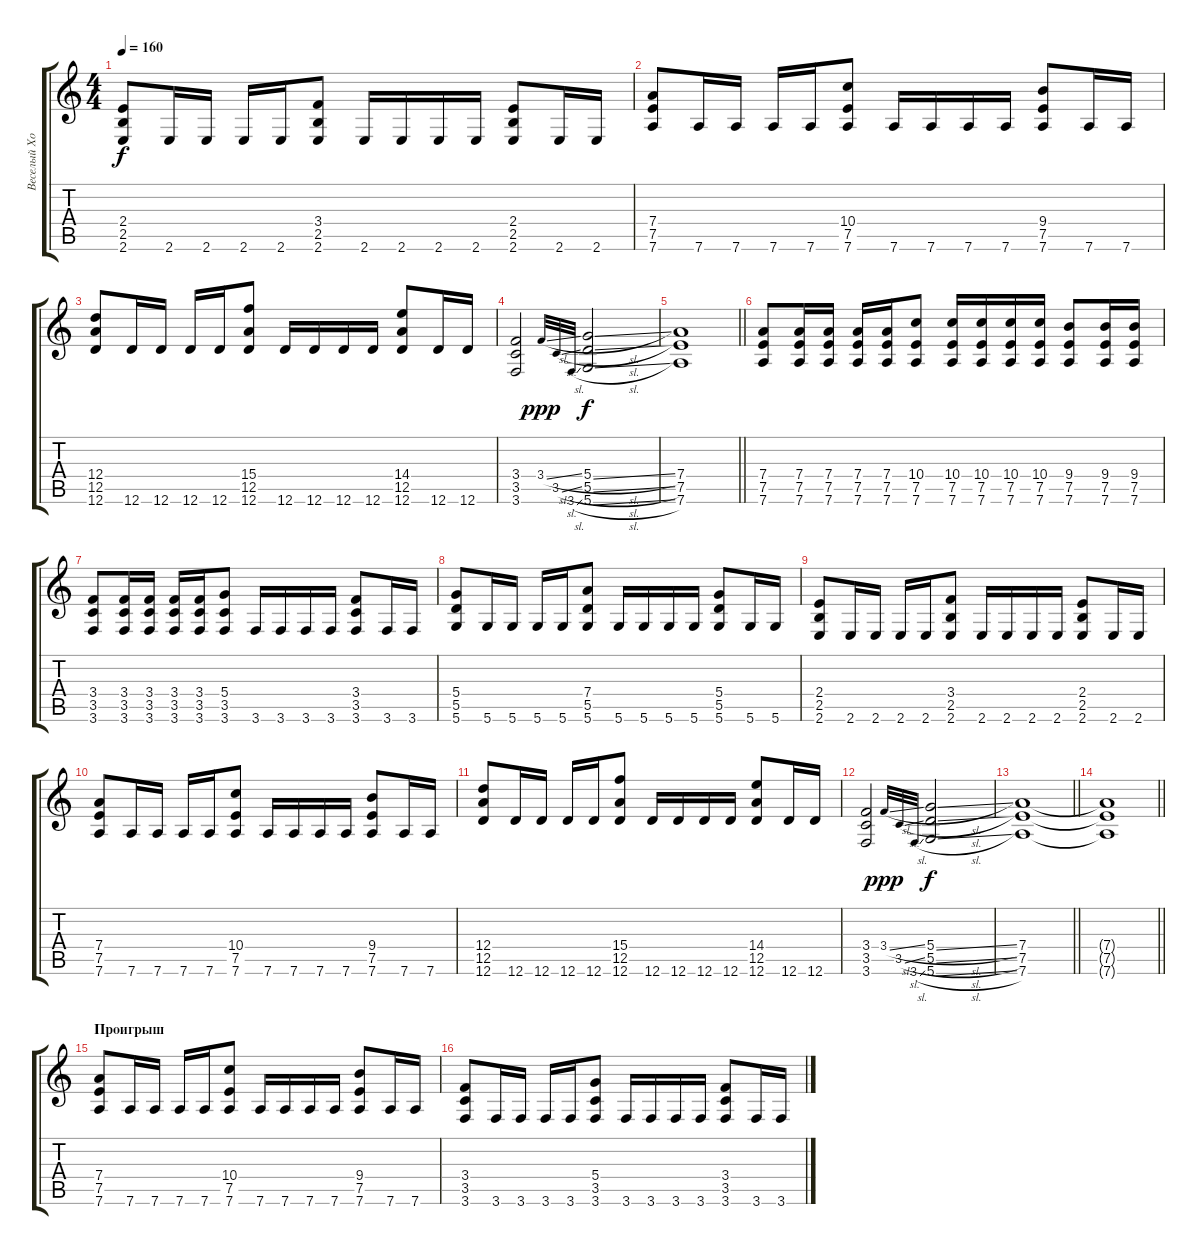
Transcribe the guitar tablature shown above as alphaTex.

\track ("Веселый Хоббитт" "Веселый Хо") {instrument overdrivenguitar}
\staff {score tabs}
\tuning (E4 B3 G3 D3 A2 D2) {hide}
\ts (4 4)
\tempo 160
\clef g2
\ks c
(2.4 2.5 2.6).8{dy f} 2.6.16 2.6.16 2.6.16 2.6.16 (3.4 2.5 2.6).8 2.6.16 2.6.16 2.6.16 2.6.16 (2.4 2.5 2.6).8 2.6.16 2.6.16 |
(7.4 7.5 7.6).8 7.6.16 7.6.16 7.6.16 7.6.16 (10.4 7.5 7.6).8 7.6.16 7.6.16 7.6.16 7.6.16 (9.4 7.5 7.6).8 7.6.16 7.6.16 |
(12.4 12.5 12.6).8 12.6.16 12.6.16 12.6.16 12.6.16 (15.4 12.5 12.6).8 12.6.16 12.6.16 12.6.16 12.6.16 (14.4 12.5 12.6).8 12.6.16 12.6.16 |
(3.4 3.5 3.6).2 3.4{sl}.32{gr onbeat dy ppp} 3.5{sl}.32{gr onbeat} 3.6{sl}.32{gr onbeat} (5.4{sl} 5.5{sl} 5.6{sl}).2{dy f} |
\barLineRight lightlight
(7.4 7.5 7.6).1 |
(7.4 7.5 7.6).8{instrument overdrivenguitar} (7.4 7.5 7.6).16 (7.4 7.5 7.6).16 (7.4 7.5 7.6).16 (7.4 7.5 7.6).16 (10.4 7.5 7.6).8 (10.4 7.5 7.6).16 (10.4 7.5 7.6).16 (10.4 7.5 7.6).16 (10.4 7.5 7.6).16 (9.4 7.5 7.6).8 (9.4 7.5 7.6).16 (9.4 7.5 7.6).16 |
(3.4 3.5 3.6).8 (3.4 3.5 3.6).16 (3.4 3.5 3.6).16 (3.4 3.5 3.6).16 (3.4 3.5 3.6).16 (5.4 3.5 3.6).8 3.6.16 3.6.16 3.6.16 3.6.16 (3.4 3.5 3.6).8 3.6.16 3.6.16 |
(5.4 5.5 5.6).8 5.6.16 5.6.16 5.6.16 5.6.16 (7.4 5.5 5.6).8 5.6.16 5.6.16 5.6.16 5.6.16 (5.4 5.5 5.6).8 5.6.16 5.6.16 |
(2.4 2.5 2.6).8 2.6.16 2.6.16 2.6.16 2.6.16 (3.4 2.5 2.6).8 2.6.16 2.6.16 2.6.16 2.6.16 (2.4 2.5 2.6).8 2.6.16 2.6.16 |
(7.4 7.5 7.6).8 7.6.16 7.6.16 7.6.16 7.6.16 (10.4 7.5 7.6).8 7.6.16 7.6.16 7.6.16 7.6.16 (9.4 7.5 7.6).8 7.6.16 7.6.16 |
(12.4 12.5 12.6).8 12.6.16 12.6.16 12.6.16 12.6.16 (15.4 12.5 12.6).8 12.6.16 12.6.16 12.6.16 12.6.16 (14.4 12.5 12.6).8 12.6.16 12.6.16 |
(3.4 3.5 3.6).2 3.4{sl}.32{gr onbeat dy ppp} 3.5{sl}.32{gr onbeat} 3.6{sl}.32{gr onbeat} (5.4{sl} 5.5{sl} 5.6{sl}).2{dy f} |
\barLineRight lightlight
(7.4 7.5 7.6).1 |
\barLineRight lightlight
(7.4{t} 7.5{t} 7.6{t}).1 |
\section ("" "Проигрыш")
(7.4 7.5 7.6).8 7.6.16 7.6.16 7.6.16 7.6.16 (10.4 7.5 7.6).8 7.6.16 7.6.16 7.6.16 7.6.16 (9.4 7.5 7.6).8 7.6.16 7.6.16 |
(3.4 3.5 3.6).8 3.6.16 3.6.16 3.6.16 3.6.16 (5.4 3.5 3.6).8 3.6.16 3.6.16 3.6.16 3.6.16 (3.4 3.5 3.6).8 3.6.16 3.6.16
